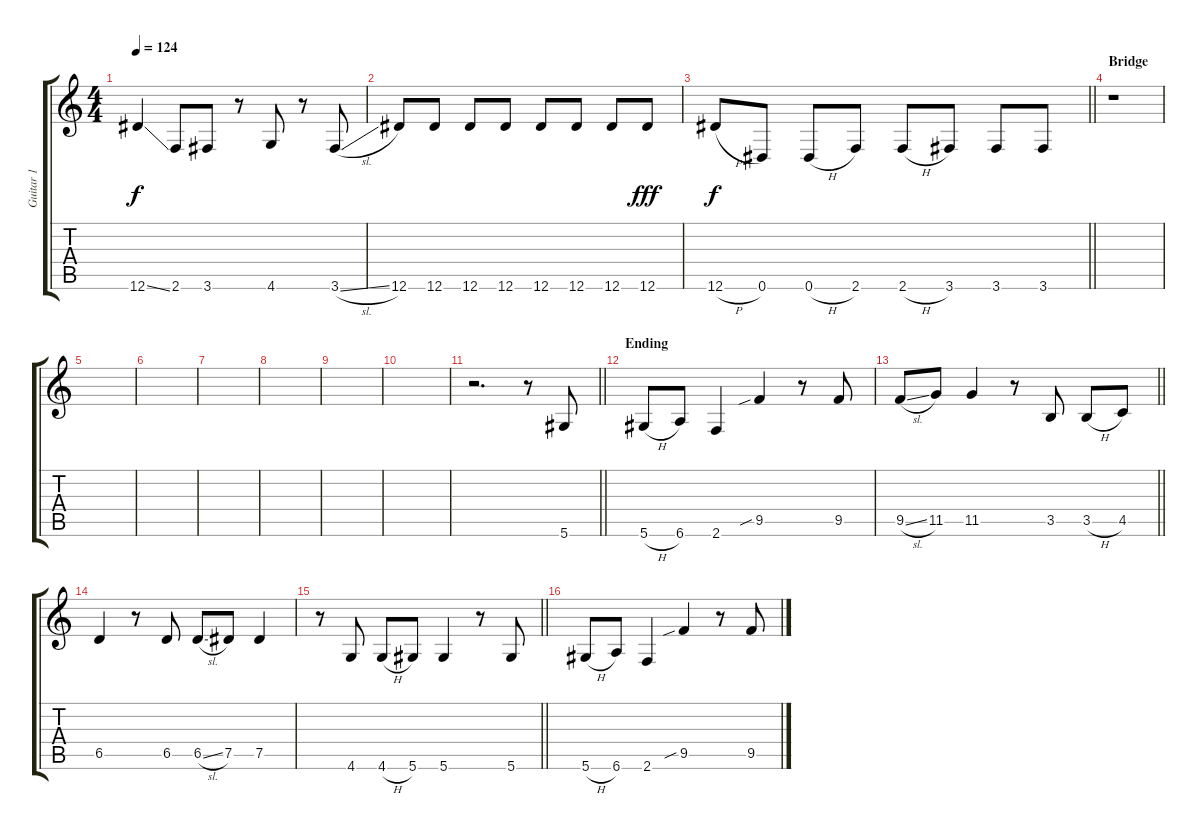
\track ("Guitar 1" "Guitar 1") {instrument overdrivenguitar}
\staff {score tabs}
\tuning (Eb4 Bb3 Gb3 Db3 Ab2 Eb2) {hide}
\ts (4 4)
\tempo 124
\clef g2
\ks c
12.6{ss}.4{dy f} 2.6.8 3.6.8 r.8 4.6.8 r.8 3.6{sl}.8 |
12.6.8 12.6.8 12.6.8 12.6.8 12.6.8 12.6.8 12.6.8 12.6.8{dy fff} |
\barLineRight lightlight
12.6{h}.8{dy f} 0.6.8 0.6{h}.8 2.6.8 2.6{h}.8 3.6.8 3.6.8 3.6.8 |
\section ("" "Bridge")
r.1 |
|
|
|
|
|
|
\barLineRight lightlight
r.2{d balance 16} r.8 5.6.8 |
\section ("" "Ending")
5.6{h}.8 6.6.8 2.6.4 9.5{sib}.4 r.8 9.5.8 |
\barLineRight lightlight
9.5{sl}.8 11.5.8 11.5.4 r.8 3.5.8 3.5{h}.8 4.5.8 |
6.5.4 r.8 6.5.8 6.5{sl}.8 7.5.8 7.5.4 |
\barLineRight lightlight
r.8 4.6.8 4.6{h}.8 5.6.8 5.6.4 r.8 5.6.8 |
5.6{h}.8 6.6.8 2.6.4 9.5{sib}.4 r.8 9.5.8
